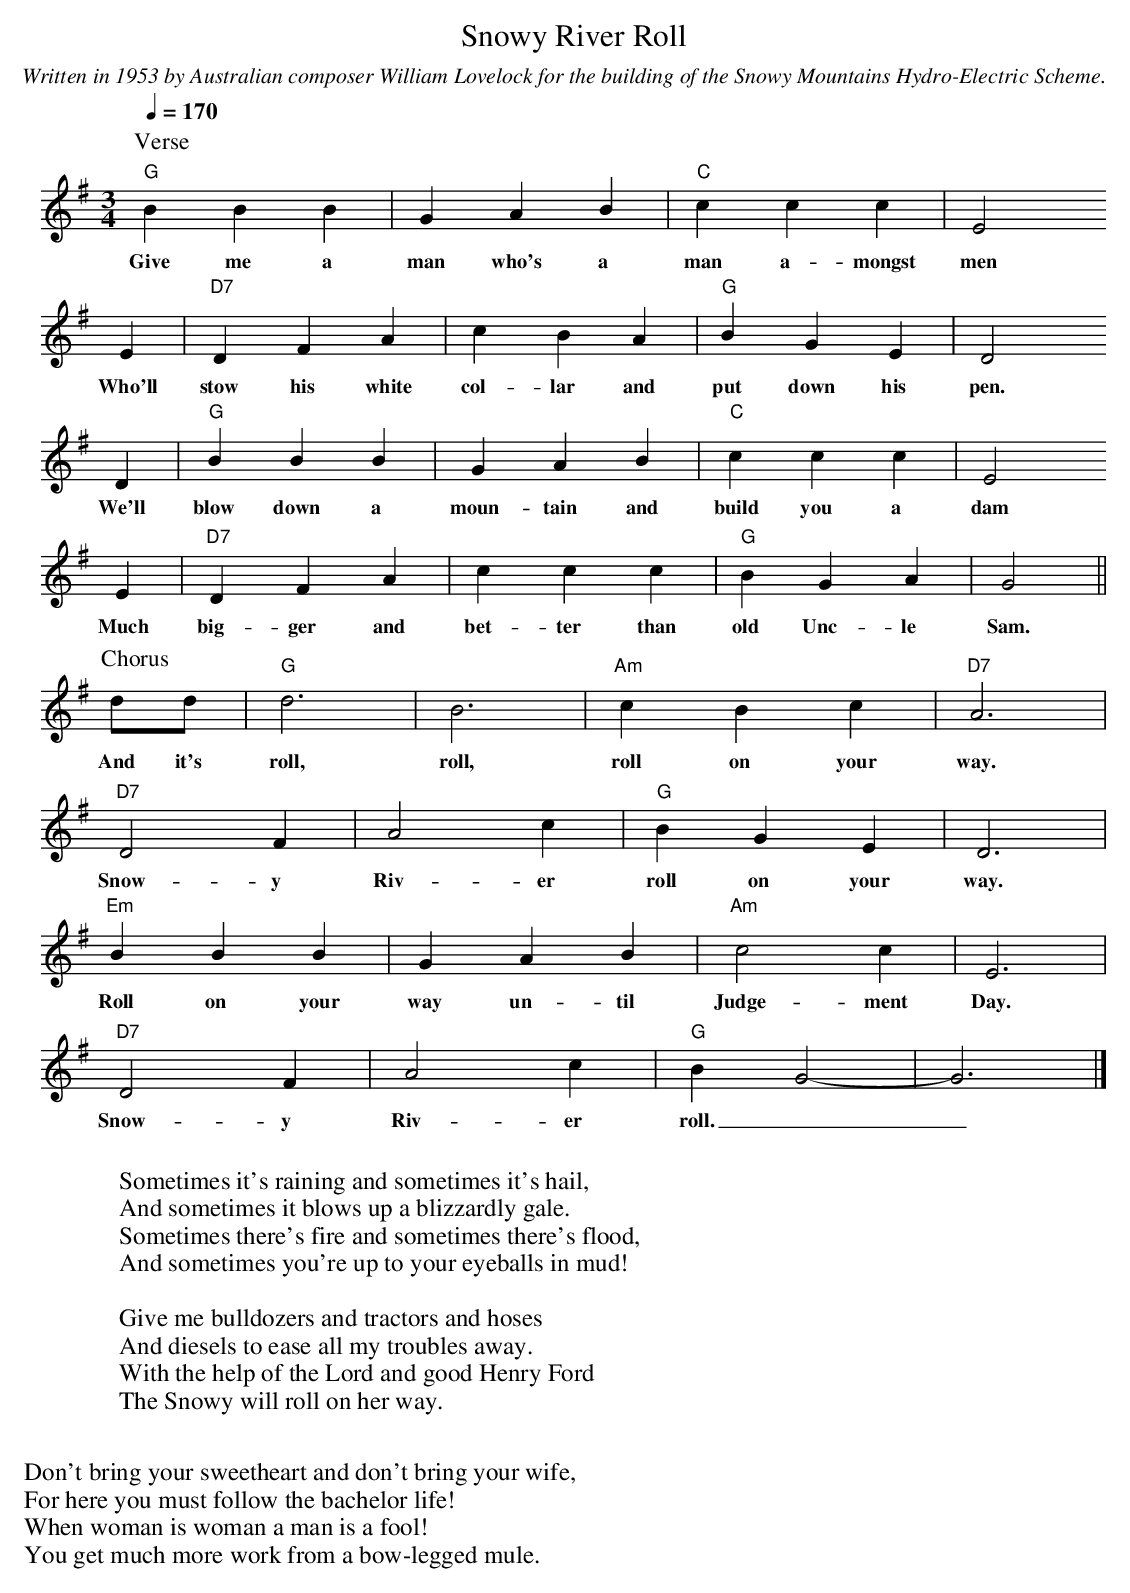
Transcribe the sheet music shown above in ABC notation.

X:1
T:Snowy River Roll
C:Written in 1953 by Australian composer William Lovelock for the building of the Snowy Mountains Hydro-Electric Scheme.
M:3/4
L:1/4
Q:170
K:G
P:Verse
"G"BBB|GAB|"C"ccc|E2
w:Give me a man who's a man a-mongst men
E|"D7"DFA|cBA|"G"BGE|D2
w:Who'll stow his white col-lar and put down his pen.
D|"G"BBB|GAB|"C"ccc|E2
w:We'll blow down a moun-tain and build you a dam
E|"D7"DFA|ccc|"G"BGA|G2||
w:Much big-ger and bet-ter than old Unc-le Sam.
P:Chorus
d/d/|"G"d3|B3|"Am"cBc|"D7"A3|
w:And it's roll, roll, roll on your way.
"D7"D2F|A2c|"G"BGE|D3|
w:Snow-y Riv-er roll on your way.
"Em"BBB|GAB|"Am"c2c|E3|
w:Roll on your way un-til Judge-ment Day.
"D7"D2F|A2c|"G"BG2-|G3|]
w:Snow-y Riv-er roll.__
W:
W:Sometimes it's raining and sometimes it's hail,
W:And sometimes it blows up a blizzardly gale.
W:Sometimes there's fire and sometimes there's flood,
W:And sometimes you're up to your eyeballs in mud!
W:
W:Give me bulldozers and tractors and hoses
W:And diesels to ease all my troubles away.
W:With the help of the Lord and good Henry Ford
W:The Snowy will roll on her way.
W:
W:Don't bring your sweetheart and don't bring your wife,
W:For here you must follow the bachelor life!
W:When woman is woman a man is a fool!
W:You get much more work from a bow-legged mule.
